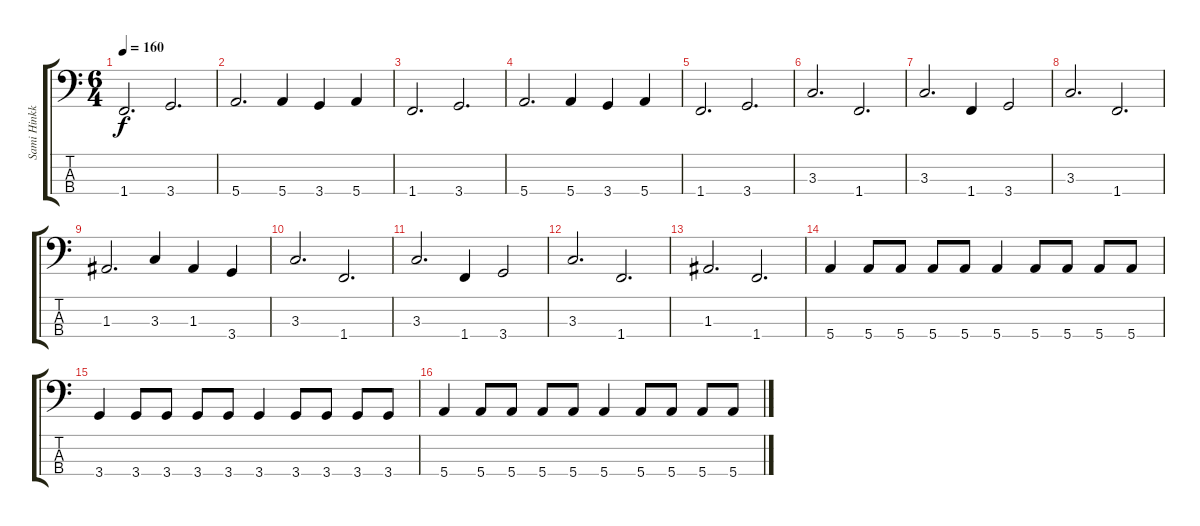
\track ("Sami Hinkka" "Sami Hinkk") {instrument electricbassfinger}
\staff {score tabs}
\tuning (G2 D2 A1 E1) {hide}
\ts (6 4)
\tempo 160
\clef f4
\ks c
1.4.2{d dy f} 3.4.2{d} |
5.4.2{d} 5.4.4 3.4.4 5.4.4 |
1.4.2{d} 3.4.2{d} |
5.4.2{d} 5.4.4 3.4.4 5.4.4 |
1.4.2{d} 3.4.2{d} |
3.3.2{d} 1.4.2{d} |
3.3.2{d} 1.4.4 3.4.2 |
3.3.2{d} 1.4.2{d} |
1.3.2{d} 3.3.4 1.3.4 3.4.4 |
3.3.2{d} 1.4.2{d} |
3.3.2{d} 1.4.4 3.4.2 |
3.3.2{d} 1.4.2{d} |
1.3.2{d} 1.4.2{d} |
5.4.4 5.4.8 5.4.8 5.4.8 5.4.8 5.4.4 5.4.8 5.4.8 5.4.8 5.4.8 |
3.4.4 3.4.8 3.4.8 3.4.8 3.4.8 3.4.4 3.4.8 3.4.8 3.4.8 3.4.8 |
5.4.4 5.4.8 5.4.8 5.4.8 5.4.8 5.4.4 5.4.8 5.4.8 5.4.8 5.4.8
